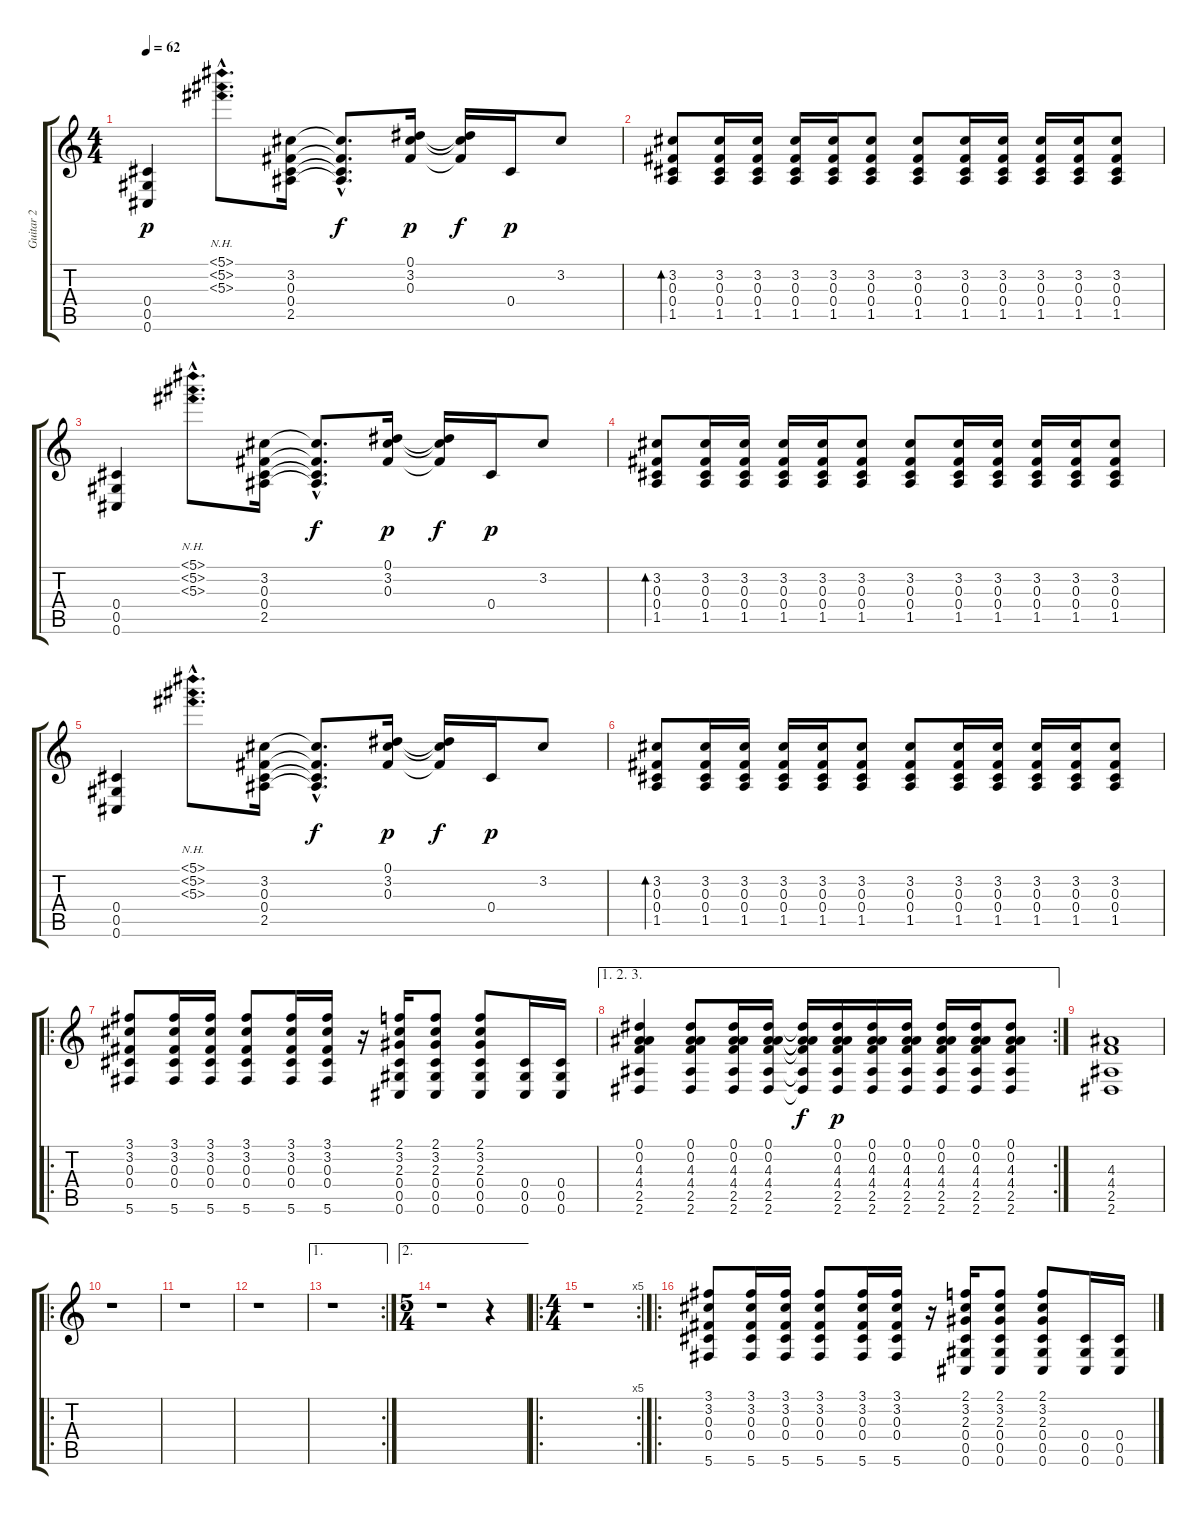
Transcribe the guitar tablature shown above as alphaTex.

\track ("Guitar 2" "Guitar 2") {instrument acousticguitarsteel}
\staff {score tabs}
\tuning (Eb4 Bb3 Gb3 Db3 Ab2 Db2) {hide}
\ts (4 4)
\tempo 62
\clef g2
\ks c
(0.4 0.5 0.6).4{dy p} (5.1{nh hac} 5.2{nh hac} 5.3{nh hac}).8{d} (3.2 0.3 0.4 2.5).16 (3.2{hac t} 0.3{hac t} 0.4{hac t} 2.5{hac t}).8{d dy f} (0.1 3.2 0.3).16{dy p} (0.1{t} 3.2{t} 0.3{t}).16{dy f} 0.4.16{dy p} 3.2.8 |
(3.2 0.3 0.4 1.5).8{bd 120} (3.2 0.3 0.4 1.5).16 (3.2 0.3 0.4 1.5).16 (3.2 0.3 0.4 1.5).16 (3.2 0.3 0.4 1.5).16 (3.2 0.3 0.4 1.5).8 (3.2 0.3 0.4 1.5).8 (3.2 0.3 0.4 1.5).16 (3.2 0.3 0.4 1.5).16 (3.2 0.3 0.4 1.5).16 (3.2 0.3 0.4 1.5).16 (3.2 0.3 0.4 1.5).8 |
(0.4 0.5 0.6).4 (5.1{nh hac} 5.2{nh hac} 5.3{nh hac}).8{d} (3.2 0.3 0.4 2.5).16 (3.2{hac t} 0.3{hac t} 0.4{hac t} 2.5{hac t}).8{d dy f} (0.1 3.2 0.3).16{dy p} (0.1{t} 3.2{t} 0.3{t}).16{dy f} 0.4.16{dy p} 3.2.8 |
(3.2 0.3 0.4 1.5).8{bd 120} (3.2 0.3 0.4 1.5).16 (3.2 0.3 0.4 1.5).16 (3.2 0.3 0.4 1.5).16 (3.2 0.3 0.4 1.5).16 (3.2 0.3 0.4 1.5).8 (3.2 0.3 0.4 1.5).8 (3.2 0.3 0.4 1.5).16 (3.2 0.3 0.4 1.5).16 (3.2 0.3 0.4 1.5).16 (3.2 0.3 0.4 1.5).16 (3.2 0.3 0.4 1.5).8 |
(0.4 0.5 0.6).4 (5.1{nh hac} 5.2{nh hac} 5.3{nh hac}).8{d} (3.2 0.3 0.4 2.5).16 (3.2{hac t} 0.3{hac t} 0.4{hac t} 2.5{hac t}).8{d dy f} (0.1 3.2 0.3).16{dy p} (0.1{t} 3.2{t} 0.3{t}).16{dy f} 0.4.16{dy p} 3.2.8 |
(3.2 0.3 0.4 1.5).8{bd 120} (3.2 0.3 0.4 1.5).16 (3.2 0.3 0.4 1.5).16 (3.2 0.3 0.4 1.5).16 (3.2 0.3 0.4 1.5).16 (3.2 0.3 0.4 1.5).8 (3.2 0.3 0.4 1.5).8 (3.2 0.3 0.4 1.5).16 (3.2 0.3 0.4 1.5).16 (3.2 0.3 0.4 1.5).16 (3.2 0.3 0.4 1.5).16 (3.2 0.3 0.4 1.5).8 |
\ro
(3.1 3.2 0.3 0.4 5.6).8 (3.1 3.2 0.3 0.4 5.6).16 (3.1 3.2 0.3 0.4 5.6).16 (3.1 3.2 0.3 0.4 5.6).8 (3.1 3.2 0.3 0.4 5.6).16 (3.1 3.2 0.3 0.4 5.6).16 r.16 (2.1 3.2 2.3 0.4 0.5 0.6).16 (2.1 3.2 2.3 0.4 0.5 0.6).8 (2.1 3.2 2.3 0.4 0.5 0.6).8 (0.4 0.5 0.6).16 (0.4 0.5 0.6).16 |
\ae (1 2 3)
\rc 2
(0.1 0.2 4.3 4.4 2.5 2.6).4 (0.1 0.2 4.3 4.4 2.5 2.6).8 (0.1 0.2 4.3 4.4 2.5 2.6).16 (0.1 0.2 4.3 4.4 2.5 2.6).16 (0.1{t} 0.2{t} 4.3{t} 4.4{t} 2.5{t} 2.6{t}).16{dy f} (0.1 0.2 4.3 4.4 2.5 2.6).16{dy p} (0.1 0.2 4.3 4.4 2.5 2.6).16 (0.1 0.2 4.3 4.4 2.5 2.6).16 (0.1 0.2 4.3 4.4 2.5 2.6).16 (0.1 0.2 4.3 4.4 2.5 2.6).16 (0.1 0.2 4.3 4.4 2.5 2.6).8 |
(4.3 4.4 2.5 2.6).1 |
\ro
r.1 |
r.1 |
r.1 |
\ae 1
\rc 2
r.1 |
\ae 2
\ts (5 4)
r.1 r.4 |
\ro
\rc 5
\ts (4 4)
r.1 |
\ro
(3.1 3.2 0.3 0.4 5.6).8 (3.1 3.2 0.3 0.4 5.6).16 (3.1 3.2 0.3 0.4 5.6).16 (3.1 3.2 0.3 0.4 5.6).8 (3.1 3.2 0.3 0.4 5.6).16 (3.1 3.2 0.3 0.4 5.6).16 r.16 (2.1 3.2 2.3 0.4 0.5 0.6).16 (2.1 3.2 2.3 0.4 0.5 0.6).8 (2.1 3.2 2.3 0.4 0.5 0.6).8 (0.4 0.5 0.6).16 (0.4 0.5 0.6).16
